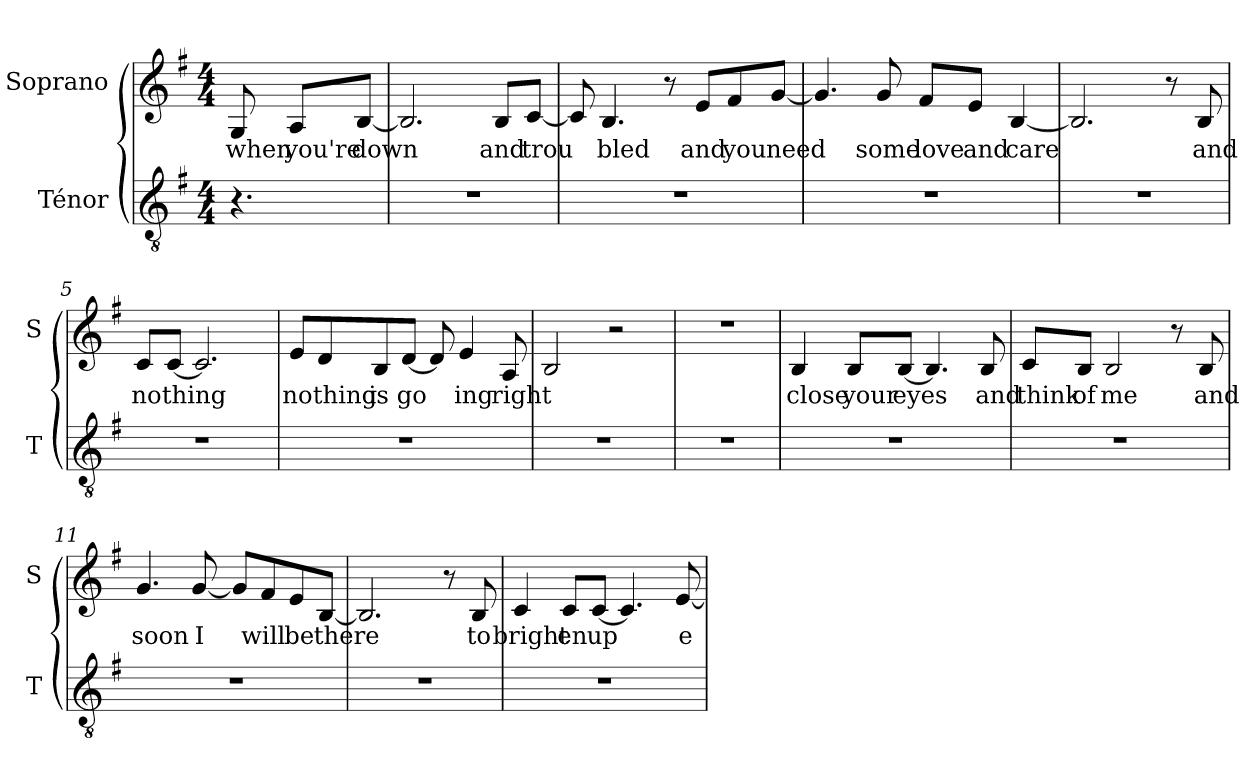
**kern	**kern	**text
*part2	*part1	*part1
*staff2	*staff1	*staff1
*I"Ténor	*I"Soprano	*
*I'T	*I'S	*
*clefGv2	*clefG2	*
*k[f#]	*k[f#]	*
*G:	*G:	*
*M4/4	*M4/4	*
=	=	=
!	!	!LO:LY:b
4.r	8G/	when
!	!	!LO:LY:b
.	8A/L	you're
!	!	!LO:LY:b
.	[8B/J	down
=1	=1	=1
1r	2.B/]	.
!	!	!LO:LY:b
.	8B/L	and
!	!	!LO:LY:b
.	[8c/J	trou
=2	=2	=2
1r	8c/]	.
!	!	!LO:LY:b
.	4.B/	bled
.	8r	.
!	!	!LO:LY:b
.	8e/L	and
!	!	!LO:LY:b
.	8f#/	you
!	!	!LO:LY:b
.	[8g/J	need
=3	=3	=3
1r	4.g/]	.
!	!	!LO:LY:b
.	8g/	some
!	!	!LO:LY:b
.	8f#/L	love
!	!	!LO:LY:b
.	8e/J	and
!	!	!LO:LY:b
.	[4B/	care
!!LO:LB:g=z
=4	=4	=4
1r	2.B/]	.
.	8r	.
!	!	!LO:LY:b
.	8B/	and
=5	=5	=5
!	!	!LO:LY:b
1r	8c/L	no
!	!	!LO:LY:b
.	[8c/J	thing
.	2.c/]	.
=6	=6	=6
!	!	!LO:LY:b
1r	8e/L	no
!	!	!LO:LY:b
.	8d/	thing
!	!	!LO:LY:b
.	8B/	is
!	!	!LO:LY:b
.	[8d/J	go
.	8d/]	.
!	!	!LO:LY:b
.	4e/	ing
!	!	!LO:LY:b
.	8A/	right
=7	=7	=7
1r	2B/	.
.	2r	.
!!LO:LB:g=z
=8	=8	=8
1r	1r	.
=9	=9	=9
!	!	!LO:LY:b
1r	4B/	close
!	!	!LO:LY:b
.	8B/L	your
!	!	!LO:LY:b
.	[8B/J	eyes
.	4.B/]	.
!	!	!LO:LY:b
.	8B/	and
=10	=10	=10
!	!	!LO:LY:b
1r	8c/L	think
!	!	!LO:LY:b
.	8B/J	of
!	!	!LO:LY:b
.	2B/	me
.	8r	.
!	!	!LO:LY:b
.	8B/	and
=11	=11	=11
!	!	!LO:LY:b
1r	4.g/	soon
!	!	!LO:LY:b
.	[8g/	I
.	8g/L]	.
!	!	!LO:LY:b
.	8f#/	will
!	!	!LO:LY:b
.	8e/	be
!	!	!LO:LY:b
.	[8B/J	there
!!LO:LB:g=z
=12	=12	=12
1r	2.B/]	.
.	8r	.
!	!	!LO:LY:b
.	8B/	to
=13	=13	=13
!	!	!LO:LY:b
1r	4c/	bright
!	!	!LO:LY:b
.	8c/L	en
!	!	!LO:LY:b
.	[8c/J	up
.	4.c/]	.
!	!	!LO:LY:b
.	[8e/	e
=	=	=
*-	*-	*-
